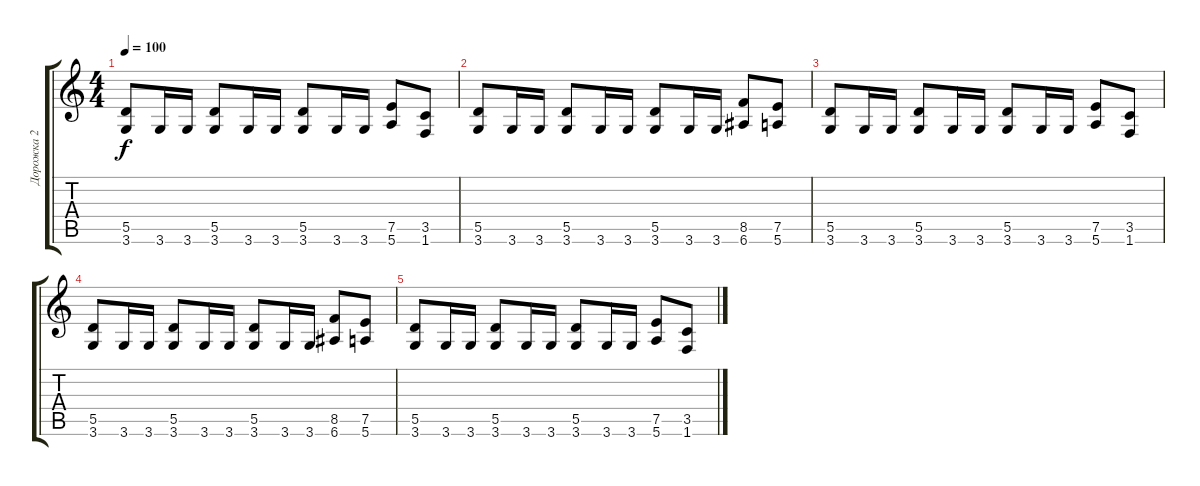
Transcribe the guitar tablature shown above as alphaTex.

\track ("Дорожка 2" "Дорожка 2") {instrument distortionguitar}
\staff {score tabs}
\tuning (E4 B3 G3 D3 A2 E2) {hide}
\ts (4 4)
\tempo 100
\clef g2
\ks c
(5.5 3.6).8{dy f} 3.6.16 3.6.16 (5.5 3.6).8 3.6.16 3.6.16 (5.5 3.6).8 3.6.16 3.6.16 (7.5 5.6).8 (3.5 1.6).8 |
(5.5 3.6).8 3.6.16 3.6.16 (5.5 3.6).8 3.6.16 3.6.16 (5.5 3.6).8 3.6.16 3.6.16 (8.5 6.6).8 (7.5 5.6).8 |
(5.5 3.6).8 3.6.16 3.6.16 (5.5 3.6).8 3.6.16 3.6.16 (5.5 3.6).8 3.6.16 3.6.16 (7.5 5.6).8 (3.5 1.6).8 |
(5.5 3.6).8 3.6.16 3.6.16 (5.5 3.6).8 3.6.16 3.6.16 (5.5 3.6).8 3.6.16 3.6.16 (8.5 6.6).8 (7.5 5.6).8 |
(5.5 3.6).8 3.6.16 3.6.16 (5.5 3.6).8 3.6.16 3.6.16 (5.5 3.6).8 3.6.16 3.6.16 (7.5 5.6).8 (3.5 1.6).8
